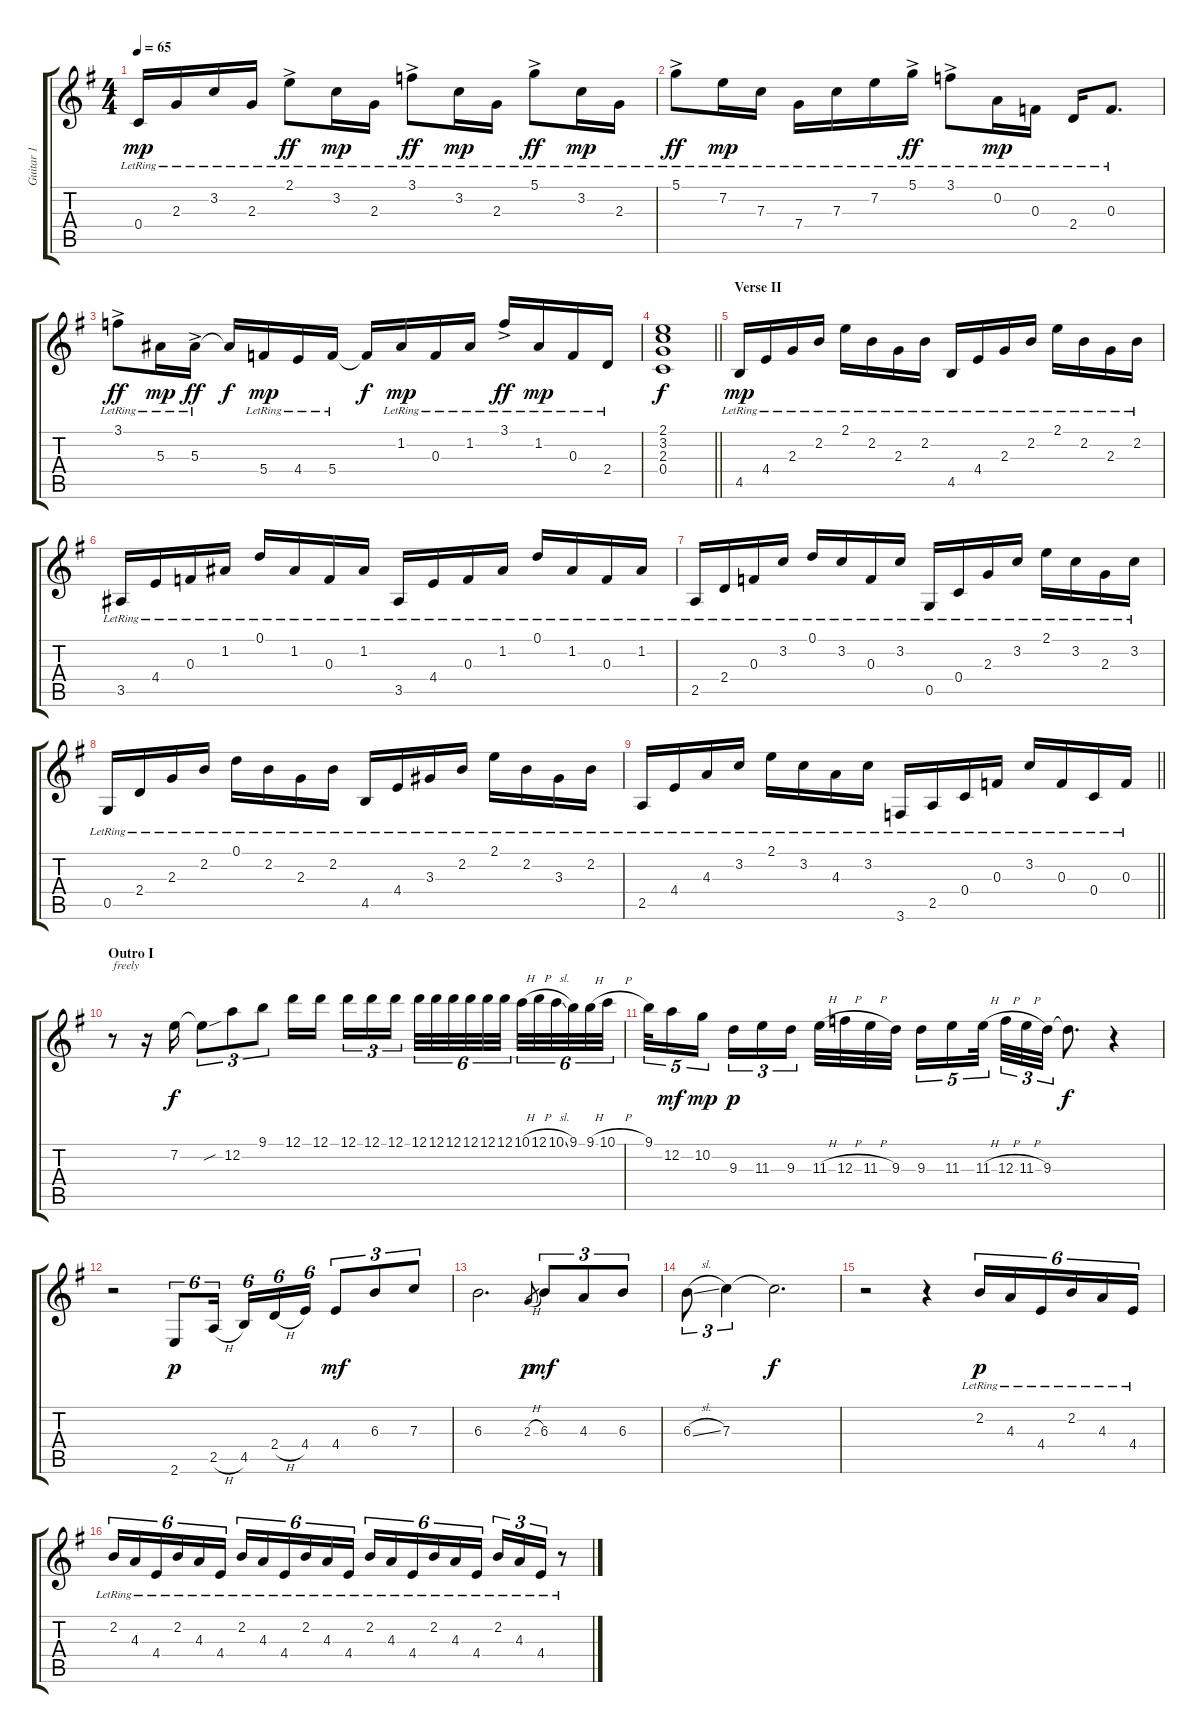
\track ("Guitar 1" "Guitar 1") {instrument distortionguitar}
\staff {score tabs}
\tuning (D4 A3 F3 C3 G2 D2) {hide}
\ts (4 4)
\tempo 65
\clef g2
\ks eminor
0.4{lr}.16{dy mp} 2.3{lr}.16 3.2{lr}.16 2.3{lr}.16 2.1{ac lr}.8{dy ff} 3.2{lr}.16{dy mp} 2.3{lr}.16 3.1{ac lr}.8{dy ff} 3.2{lr}.16{dy mp} 2.3{lr}.16 5.1{ac lr}.8{dy ff} 3.2{lr}.16{dy mp} 2.3{lr}.16 |
5.1{ac lr}.8{dy ff} 7.2{lr}.16{dy mp} 7.3{lr}.16 7.4{lr}.16 7.3{lr}.16 7.2{lr}.16 5.1{ac lr}.16{dy ff} 3.1{ac lr}.8 0.2{lr}.16{dy mp} 0.3{lr}.16 2.4{lr}.16 0.3{lr}.8{d} |
3.1{ac lr}.8{dy ff} 5.3{lr}.16{dy mp} 5.3{ac lr}.16{dy ff} 5.3{t}.16{dy f} 5.4{lr}.16{dy mp} 4.4{lr}.16 5.4{lr}.16 5.4{t}.16{dy f} 1.2{lr}.16{dy mp} 0.3{lr}.16 1.2{lr}.16 3.1{ac lr}.16{dy ff} 1.2{lr}.16{dy mp} 0.3{lr}.16 2.4{lr}.16 |
\barLineRight lightlight
(2.1 3.2 2.3 0.4).1{dy f} |
\section ("" "Verse II")
4.5{lr}.16{dy mp volume 7} 4.4{lr}.16 2.3{lr}.16 2.2{lr}.16 2.1{lr}.16 2.2{lr}.16 2.3{lr}.16 2.2{lr}.16 4.5{lr}.16 4.4{lr}.16 2.3{lr}.16 2.2{lr}.16 2.1{lr}.16 2.2{lr}.16 2.3{lr}.16 2.2{lr}.16 |
3.5{lr}.16 4.4{lr}.16 0.3{lr}.16 1.2{lr}.16 0.1{lr}.16 1.2{lr}.16 0.3{lr}.16 1.2{lr}.16 3.5{lr}.16 4.4{lr}.16 0.3{lr}.16 1.2{lr}.16 0.1{lr}.16 1.2{lr}.16 0.3{lr}.16 1.2{lr}.16 |
2.5{lr}.16{volume 13} 2.4{lr}.16 0.3{lr}.16 3.2{lr}.16 0.1{lr}.16 3.2{lr}.16 0.3{lr}.16 3.2{lr}.16 0.5{lr}.16 0.4{lr}.16 2.3{lr}.16 3.2{lr}.16 2.1{lr}.16 3.2{lr}.16 2.3{lr}.16 3.2{lr}.16 |
0.5{lr}.16 2.4{lr}.16 2.3{lr}.16 2.2{lr}.16 0.1{lr}.16 2.2{lr}.16 2.3{lr}.16 2.2{lr}.16 4.5{lr}.16 4.4{lr}.16 3.3{lr}.16 2.2{lr}.16 2.1{lr}.16 2.2{lr}.16 3.3{lr}.16 2.2{lr}.16 |
\barLineRight lightlight
2.5{lr}.16 4.4{lr}.16 4.3{lr}.16 3.2{lr}.16 2.1{lr}.16 3.2{lr}.16 4.3{lr}.16 3.2{lr}.16 3.6{lr}.16 2.5{lr}.16 0.4{lr}.16 0.3{lr}.16 3.2{lr}.16 0.3{lr}.16 0.4{lr}.16 0.3{lr}.16 |
\section ("" "Outro I")
r.8{txt "freely"} r.16 7.2.16{dy f} 7.2{sou t}.8{tu (3 2)} 12.2.8{tu (3 2)} 9.1.8{tu (3 2)} 12.1.16 12.1.16{beam splitsecondary} 12.1.16{tu (3 2)} 12.1.16{tu (3 2)} 12.1.16{tu (3 2)} 12.1.32{tu (6 4)} 12.1.32{tu (6 4)} 12.1.32{tu (6 4)} 12.1.32{tu (6 4)} 12.1.32{tu (6 4)} 12.1.32{tu (6 4) beam splitsecondary} 10.1{h}.32{tu (6 4)} 12.1{h}.32{tu (6 4)} 10.1{sl}.32{tu (6 4)} 9.1.32{tu (6 4)} 9.1{h}.32{tu (6 4)} 10.1{h}.32{tu (6 4)} |
9.1.32{tu (5 4)} 12.2.16{tu (5 4) dy mf} 10.2.16{tu (5 4) dy mp beam splitsecondary} 9.3.16{tu (3 2) dy p} 11.3.16{tu (3 2)} 9.3.16{tu (3 2)} 11.3{h}.32 12.3{h}.32 11.3{h}.32 9.3.32{beam splitsecondary} 9.3.16{tu (5 4)} 11.3.16{tu (5 4)} 11.3{h}.32{tu (5 4)} 12.3{h}.32{tu (3 2)} 11.3{h}.32{tu (3 2)} 9.3.32{tu (3 2)} 9.3{t}.8{d dy f} r.4 |
r.2 2.6.8{tu (6 4) dy p} 2.5{h}.16{tu (6 4)} 4.5.16{tu (6 4)} 2.4{h}.16{tu (6 4)} 4.4.16{tu (6 4)} 4.4.8{tu (3 2) dy mf} 6.3.8{tu (3 2)} 7.3.8{tu (3 2)} |
6.3.2{d} 2.3{h}.8{gr dy p} 6.3.8{tu (3 2) dy mf} 4.3.8{tu (3 2)} 6.3.8{tu (3 2)} |
6.3{sl}.8{tu (3 2)} 7.3.4{tu (3 2)} 7.3{t}.2{d dy f} |
r.2{volume 0} r.4 2.2{lr}.16{tu (6 4) dy p volume 5} 4.3{lr}.16{tu (6 4)} 4.4{lr}.16{tu (6 4)} 2.2{lr}.16{tu (6 4)} 4.3{lr}.16{tu (6 4)} 4.4{lr}.16{tu (6 4)} |
2.2{lr}.16{tu (6 4) volume 0} 4.3{lr}.16{tu (6 4)} 4.4{lr}.16{tu (6 4)} 2.2{lr}.16{tu (6 4)} 4.3{lr}.16{tu (6 4)} 4.4{lr}.16{tu (6 4)} 2.2{lr}.16{tu (6 4)} 4.3{lr}.16{tu (6 4)} 4.4{lr}.16{tu (6 4)} 2.2{lr}.16{tu (6 4)} 4.3{lr}.16{tu (6 4)} 4.4{lr}.16{tu (6 4)} 2.2{lr}.16{tu (6 4)} 4.3{lr}.16{tu (6 4)} 4.4{lr}.16{tu (6 4)} 2.2{lr}.16{tu (6 4)} 4.3{lr}.16{tu (6 4)} 4.4{lr}.16{tu (6 4)} 2.2{lr}.16{tu (3 2)} 4.3{lr}.16{tu (3 2)} 4.4{lr}.16{tu (3 2)} r.8
